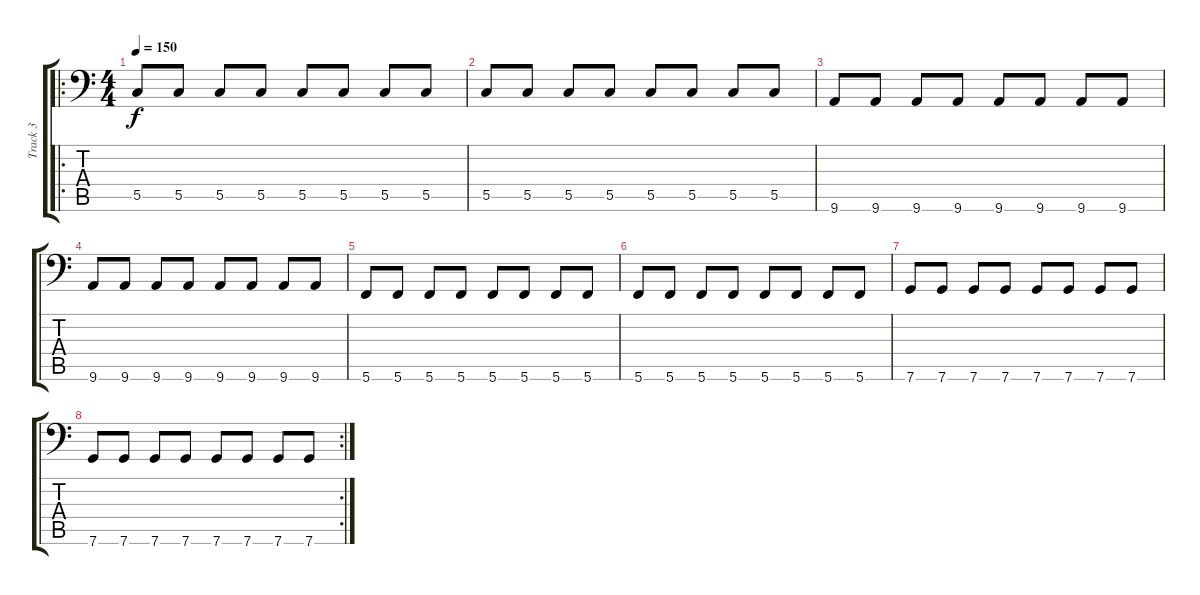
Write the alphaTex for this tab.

\track ("Track 3" "Track 3") {instrument electricbasspick}
\staff {score tabs}
\tuning (D3 A2 F2 C2 G1 C1) {hide}
\ro
\ts (4 4)
\tempo 150
\clef f4
\ks c
5.5.8{dy f} 5.5.8 5.5.8 5.5.8 5.5.8 5.5.8 5.5.8 5.5.8 |
5.5.8 5.5.8 5.5.8 5.5.8 5.5.8 5.5.8 5.5.8 5.5.8 |
9.6.8 9.6.8 9.6.8 9.6.8 9.6.8 9.6.8 9.6.8 9.6.8 |
9.6.8 9.6.8 9.6.8 9.6.8 9.6.8 9.6.8 9.6.8 9.6.8 |
5.6.8 5.6.8 5.6.8 5.6.8 5.6.8 5.6.8 5.6.8 5.6.8 |
5.6.8 5.6.8 5.6.8 5.6.8 5.6.8 5.6.8 5.6.8 5.6.8 |
7.6.8 7.6.8 7.6.8 7.6.8 7.6.8 7.6.8 7.6.8 7.6.8 |
\rc 2
7.6.8 7.6.8 7.6.8 7.6.8 7.6.8 7.6.8 7.6.8 7.6.8
